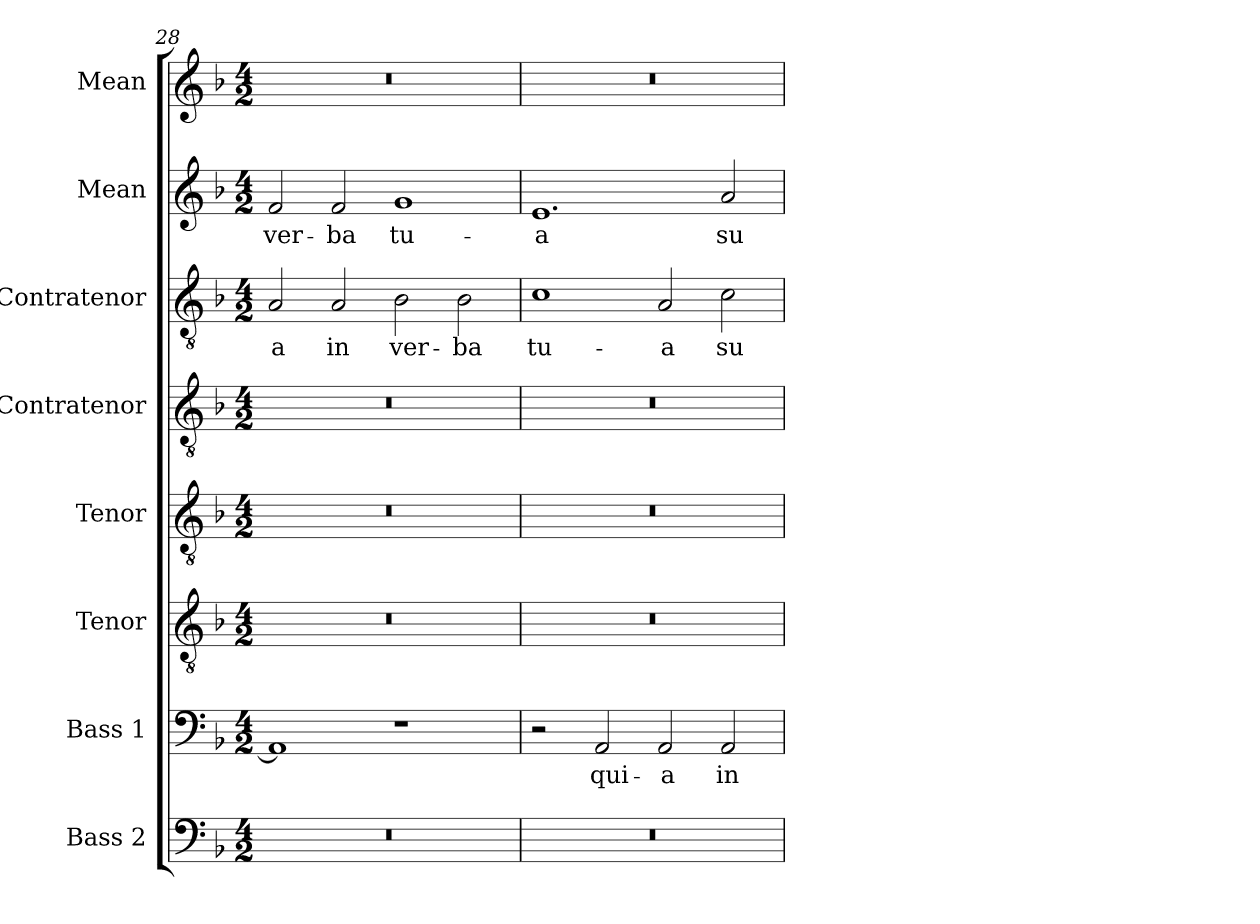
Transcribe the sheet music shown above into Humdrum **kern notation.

**kern	**kern	**text	**kern	**kern	**kern	**kern	**text	**kern	**text	**kern
*part8	*part7	*part7	*part6	*part5	*part4	*part3	*part3	*part2	*part2	*part1
*staff8	*staff7	*staff7	*staff6	*staff5	*staff4	*staff3	*staff3	*staff2	*staff2	*staff1
*I"Bass 2	*I"Bass 1	*	*I"Tenor	*I"Tenor	*I"Contratenor	*I"Contratenor	*	*I"Mean	*	*I"Mean
*I'B2.	*I'B1.	*	*I'T.	*I'T.	*I'Ct.	*I'Ct.	*	*I'M.	*	*I'M.
!!LO:LB:g=z
*clefF4	*clefF4	*	*clefGv2	*clefGv2	*clefGv2	*clefGv2	*	*clefG2	*	*clefG2
*	*	*	*ITrd7c12	*ITrd7c12	*ITrd7c12	*ITrd7c12	*	*	*	*
*k[b-]	*k[b-]	*	*k[b-]	*k[b-]	*k[b-]	*k[b-]	*	*k[b-]	*	*k[b-]
*F:	*F:	*	*F:	*F:	*F:	*F:	*	*F:	*	*F:
*M4/2	*M4/2	*	*M4/2	*M4/2	*M4/2	*M4/2	*	*M4/2	*	*M4/2
=28	=28	=28	=28	=28	=28	=28	=28	=28	=28	=28
!LO:N:vis=1	!	!	!LO:N:vis=1	!LO:N:vis=1	!LO:N:vis=1	!	!	!	!	!
!	!	!	!	!	!	!	!LO:LY:b:color=#000000	!	!	!
!	!	!	!	!	!	!	!	!	!LO:LY:b:color=#000000	!LO:N:vis=1
0r	1AAi]	.	0r	0r	0r	2AAi/	-a	2fi/	ver-	0r
!	!	!	!	!	!	!	!LO:LY:b:color=#000000	!	!	!
!	!	!	!	!	!	!	!	!	!LO:LY:b:color=#000000	!
.	.	.	.	.	.	2AAi/	in	2fi/	-ba	.
!	!	!	!	!	!	!	!LO:LY:b:color=#000000	!	!	!
!	!	!	!	!	!	!	!	!	!LO:LY:b:color=#000000	!
.	1r	.	.	.	.	2BB-i\	ver-	1gi	tu-	.
!	!	!	!	!	!	!	!LO:LY:b:color=#000000	!	!	!
.	.	.	.	.	.	2BB-i\	-ba	.	.	.
=29	=29	=29	=29	=29	=29	=29	=29	=29	=29	=29
!LO:N:vis=1	!	!	!LO:N:vis=1	!LO:N:vis=1	!LO:N:vis=1	!	!	!	!	!
!	!	!	!	!	!	!	!LO:LY:b:color=#000000	!	!	!
!	!	!	!	!	!	!	!	!	!LO:LY:b:color=#000000	!LO:N:vis=1
0r	2r	.	0r	0r	0r	1Ci	tu-	1.ei	-a	0r
!	!	!LO:LY:b:color=#000000	!	!	!	!	!	!	!	!
.	2AAi/	qui-	.	.	.	.	.	.	.	.
!	!	!LO:LY:b:color=#000000	!	!	!	!	!	!	!	!
!	!	!	!	!	!	!	!LO:LY:b:color=#000000	!	!	!
.	2AAi/	-a	.	.	.	2AAi/	-a	.	.	.
!	!	!LO:LY:b:color=#000000	!	!	!	!	!	!	!	!
!	!	!	!	!	!	!	!LO:LY:b:color=#000000	!	!	!
!	!	!	!	!	!	!	!	!	!LO:LY:b:color=#000000	!
.	2AAi/	in	.	.	.	2Ci\	su-	2ai/	su-	.
=	=	=	=	=	=	=	=	=	=	=
*-	*-	*-	*-	*-	*-	*-	*-	*-	*-	*-
